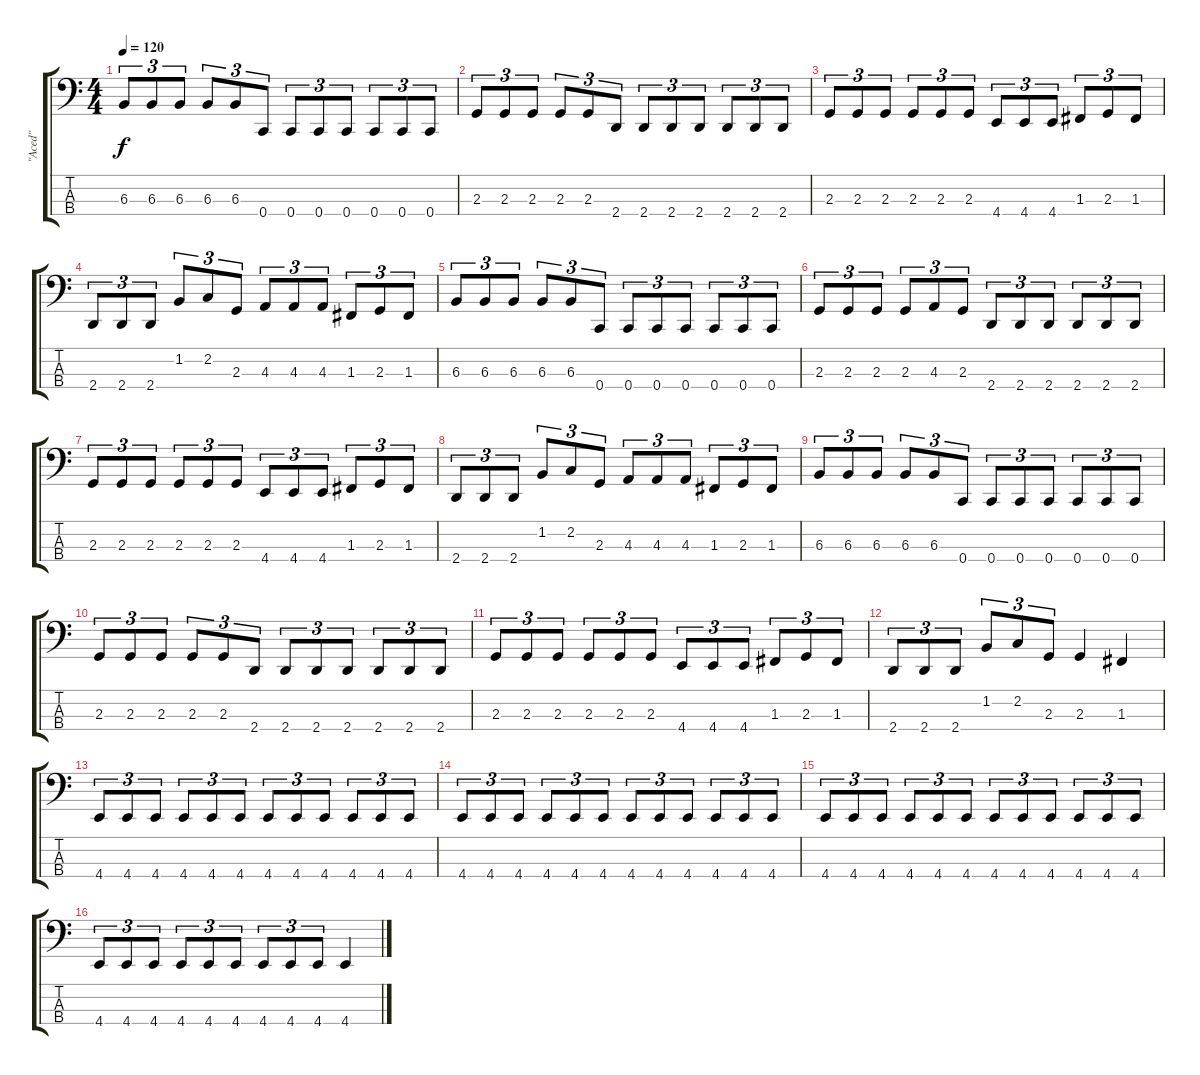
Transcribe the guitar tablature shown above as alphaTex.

\track ("\"Aced\"" "\"Aced\"") {instrument electricbasspick}
\staff {score tabs}
\tuning (Eb2 Bb1 F1 C1) {hide}
\ts (4 4)
\tempo 120
\clef f4
\ks c
6.3.8{tu (3 2) dy f} 6.3.8{tu (3 2)} 6.3.8{tu (3 2)} 6.3.8{tu (3 2)} 6.3.8{tu (3 2)} 0.4.8{tu (3 2)} 0.4.8{tu (3 2)} 0.4.8{tu (3 2)} 0.4.8{tu (3 2)} 0.4.8{tu (3 2)} 0.4.8{tu (3 2)} 0.4.8{tu (3 2)} |
2.3.8{tu (3 2)} 2.3.8{tu (3 2)} 2.3.8{tu (3 2)} 2.3.8{tu (3 2)} 2.3.8{tu (3 2)} 2.4.8{tu (3 2)} 2.4.8{tu (3 2)} 2.4.8{tu (3 2)} 2.4.8{tu (3 2)} 2.4.8{tu (3 2)} 2.4.8{tu (3 2)} 2.4.8{tu (3 2)} |
2.3.8{tu (3 2)} 2.3.8{tu (3 2)} 2.3.8{tu (3 2)} 2.3.8{tu (3 2)} 2.3.8{tu (3 2)} 2.3.8{tu (3 2)} 4.4.8{tu (3 2)} 4.4.8{tu (3 2)} 4.4.8{tu (3 2)} 1.3.8{tu (3 2)} 2.3.8{tu (3 2)} 1.3.8{tu (3 2)} |
2.4.8{tu (3 2)} 2.4.8{tu (3 2)} 2.4.8{tu (3 2)} 1.2.8{tu (3 2)} 2.2.8{tu (3 2)} 2.3.8{tu (3 2)} 4.3.8{tu (3 2)} 4.3.8{tu (3 2)} 4.3.8{tu (3 2)} 1.3.8{tu (3 2)} 2.3.8{tu (3 2)} 1.3.8{tu (3 2)} |
6.3.8{tu (3 2)} 6.3.8{tu (3 2)} 6.3.8{tu (3 2)} 6.3.8{tu (3 2)} 6.3.8{tu (3 2)} 0.4.8{tu (3 2)} 0.4.8{tu (3 2)} 0.4.8{tu (3 2)} 0.4.8{tu (3 2)} 0.4.8{tu (3 2)} 0.4.8{tu (3 2)} 0.4.8{tu (3 2)} |
2.3.8{tu (3 2)} 2.3.8{tu (3 2)} 2.3.8{tu (3 2)} 2.3.8{tu (3 2)} 4.3.8{tu (3 2)} 2.3.8{tu (3 2)} 2.4.8{tu (3 2)} 2.4.8{tu (3 2)} 2.4.8{tu (3 2)} 2.4.8{tu (3 2)} 2.4.8{tu (3 2)} 2.4.8{tu (3 2)} |
2.3.8{tu (3 2)} 2.3.8{tu (3 2)} 2.3.8{tu (3 2)} 2.3.8{tu (3 2)} 2.3.8{tu (3 2)} 2.3.8{tu (3 2)} 4.4.8{tu (3 2)} 4.4.8{tu (3 2)} 4.4.8{tu (3 2)} 1.3.8{tu (3 2)} 2.3.8{tu (3 2)} 1.3.8{tu (3 2)} |
2.4.8{tu (3 2)} 2.4.8{tu (3 2)} 2.4.8{tu (3 2)} 1.2.8{tu (3 2)} 2.2.8{tu (3 2)} 2.3.8{tu (3 2)} 4.3.8{tu (3 2)} 4.3.8{tu (3 2)} 4.3.8{tu (3 2)} 1.3.8{tu (3 2)} 2.3.8{tu (3 2)} 1.3.8{tu (3 2)} |
6.3.8{tu (3 2)} 6.3.8{tu (3 2)} 6.3.8{tu (3 2)} 6.3.8{tu (3 2)} 6.3.8{tu (3 2)} 0.4.8{tu (3 2)} 0.4.8{tu (3 2)} 0.4.8{tu (3 2)} 0.4.8{tu (3 2)} 0.4.8{tu (3 2)} 0.4.8{tu (3 2)} 0.4.8{tu (3 2)} |
2.3.8{tu (3 2)} 2.3.8{tu (3 2)} 2.3.8{tu (3 2)} 2.3.8{tu (3 2)} 2.3.8{tu (3 2)} 2.4.8{tu (3 2)} 2.4.8{tu (3 2)} 2.4.8{tu (3 2)} 2.4.8{tu (3 2)} 2.4.8{tu (3 2)} 2.4.8{tu (3 2)} 2.4.8{tu (3 2)} |
2.3.8{tu (3 2)} 2.3.8{tu (3 2)} 2.3.8{tu (3 2)} 2.3.8{tu (3 2)} 2.3.8{tu (3 2)} 2.3.8{tu (3 2)} 4.4.8{tu (3 2)} 4.4.8{tu (3 2)} 4.4.8{tu (3 2)} 1.3.8{tu (3 2)} 2.3.8{tu (3 2)} 1.3.8{tu (3 2)} |
2.4.8{tu (3 2)} 2.4.8{tu (3 2)} 2.4.8{tu (3 2)} 1.2.8{tu (3 2)} 2.2.8{tu (3 2)} 2.3.8{tu (3 2)} 2.3.4 1.3.4 |
4.4.8{tu (3 2)} 4.4.8{tu (3 2)} 4.4.8{tu (3 2)} 4.4.8{tu (3 2)} 4.4.8{tu (3 2)} 4.4.8{tu (3 2)} 4.4.8{tu (3 2)} 4.4.8{tu (3 2)} 4.4.8{tu (3 2)} 4.4.8{tu (3 2)} 4.4.8{tu (3 2)} 4.4.8{tu (3 2)} |
4.4.8{tu (3 2)} 4.4.8{tu (3 2)} 4.4.8{tu (3 2)} 4.4.8{tu (3 2)} 4.4.8{tu (3 2)} 4.4.8{tu (3 2)} 4.4.8{tu (3 2)} 4.4.8{tu (3 2)} 4.4.8{tu (3 2)} 4.4.8{tu (3 2)} 4.4.8{tu (3 2)} 4.4.8{tu (3 2)} |
4.4.8{tu (3 2)} 4.4.8{tu (3 2)} 4.4.8{tu (3 2)} 4.4.8{tu (3 2)} 4.4.8{tu (3 2)} 4.4.8{tu (3 2)} 4.4.8{tu (3 2)} 4.4.8{tu (3 2)} 4.4.8{tu (3 2)} 4.4.8{tu (3 2)} 4.4.8{tu (3 2)} 4.4.8{tu (3 2)} |
4.4.8{tu (3 2)} 4.4.8{tu (3 2)} 4.4.8{tu (3 2)} 4.4.8{tu (3 2)} 4.4.8{tu (3 2)} 4.4.8{tu (3 2)} 4.4.8{tu (3 2)} 4.4.8{tu (3 2)} 4.4.8{tu (3 2)} 4.4.4
